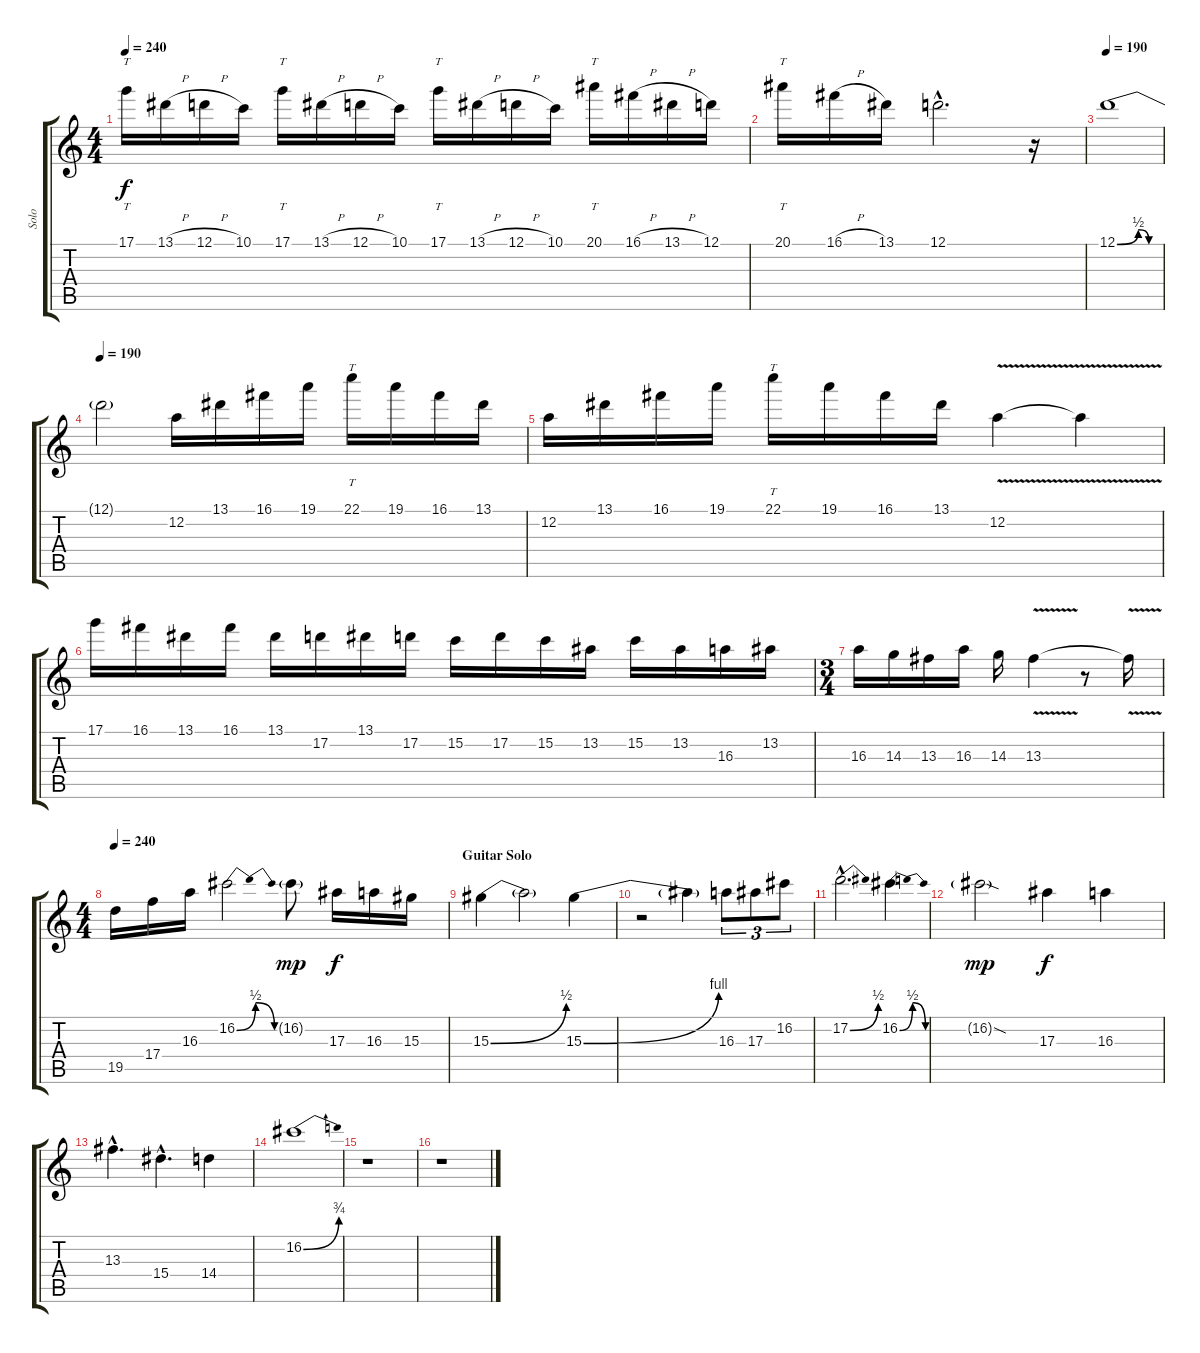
\track ("Solo" "Solo") {instrument distortionguitar}
\staff {score tabs}
\tuning (D4 A3 F3 C3 G2 D2) {hide}
\ts (4 4)
\tempo 240
\clef g2
\ks c
17.1.16{tt dy f} 13.1{h}.16 12.1{h}.16 10.1.16 17.1.16{tt} 13.1{h}.16 12.1{h}.16 10.1.16 17.1.16{tt} 13.1{h}.16 12.1{h}.16 10.1.16 20.1.16{tt} 16.1{h}.16 13.1{h}.16 12.1.16 |
20.1.16{tt} 16.1{h}.16 13.1.16 12.1{hac}.2{d} r.16 |
\tempo 190
12.1{be (custom 0 0 30 2 45 0 60 0)}.1 |
\tempo 190
12.1{t}.2 12.2.16 13.1.16 16.1.16 19.1.16 22.1.16{tt} 19.1.16 16.1.16 13.1.16 |
12.2.16 13.1.16 16.1.16 19.1.16 22.1.16{tt} 19.1.16 16.1.16 13.1.16 12.2{v}.4 12.2{t}.4 |
17.1.16 16.1.16 13.1.16 16.1.16 13.1.16 17.2.16 13.1.16 17.2.16 15.2.16 17.2.16 15.2.16 13.2.16 15.2.16 13.2.16 16.3.16 13.2.16 |
\ts (3 4)
16.3.16 14.3.16 13.3.16 16.3.16 14.3.16 13.3{v}.4 r.8 13.3{t}.16 |
\ts (4 4)
\tempo 240
19.5.16 17.4.16 16.3.16 16.2{be (bendrelease 0 0 30 2 30 2 60 0)}.2 16.2{g}.8{dy mp} 17.3.16{dy f} 16.3.16 15.3.16 |
\section ("" "Guitar Solo")
15.3{be (bend 0 0 60 2)}.4 15.3{t}.2 15.3{be (bend 0 0 60 4)}.4 |
r.2 15.3{t}.4 16.3.8{tu (3 2)} 17.3.8{tu (3 2)} 16.2.8{tu (3 2)} |
17.2{be (bend 0 0 60 2) hac}.2{d} 16.2{be (bendrelease 0 0 30 2 47 2 60 0)}.4 |
16.2{sod g}.2{dy mp} 17.3.4{dy f} 16.3.4 |
13.3{hac}.4{d} 15.4{hac}.4{d} 14.4.4 |
16.2{be (bend 0 0 60 3)}.1 |
r.1 |
r.1
